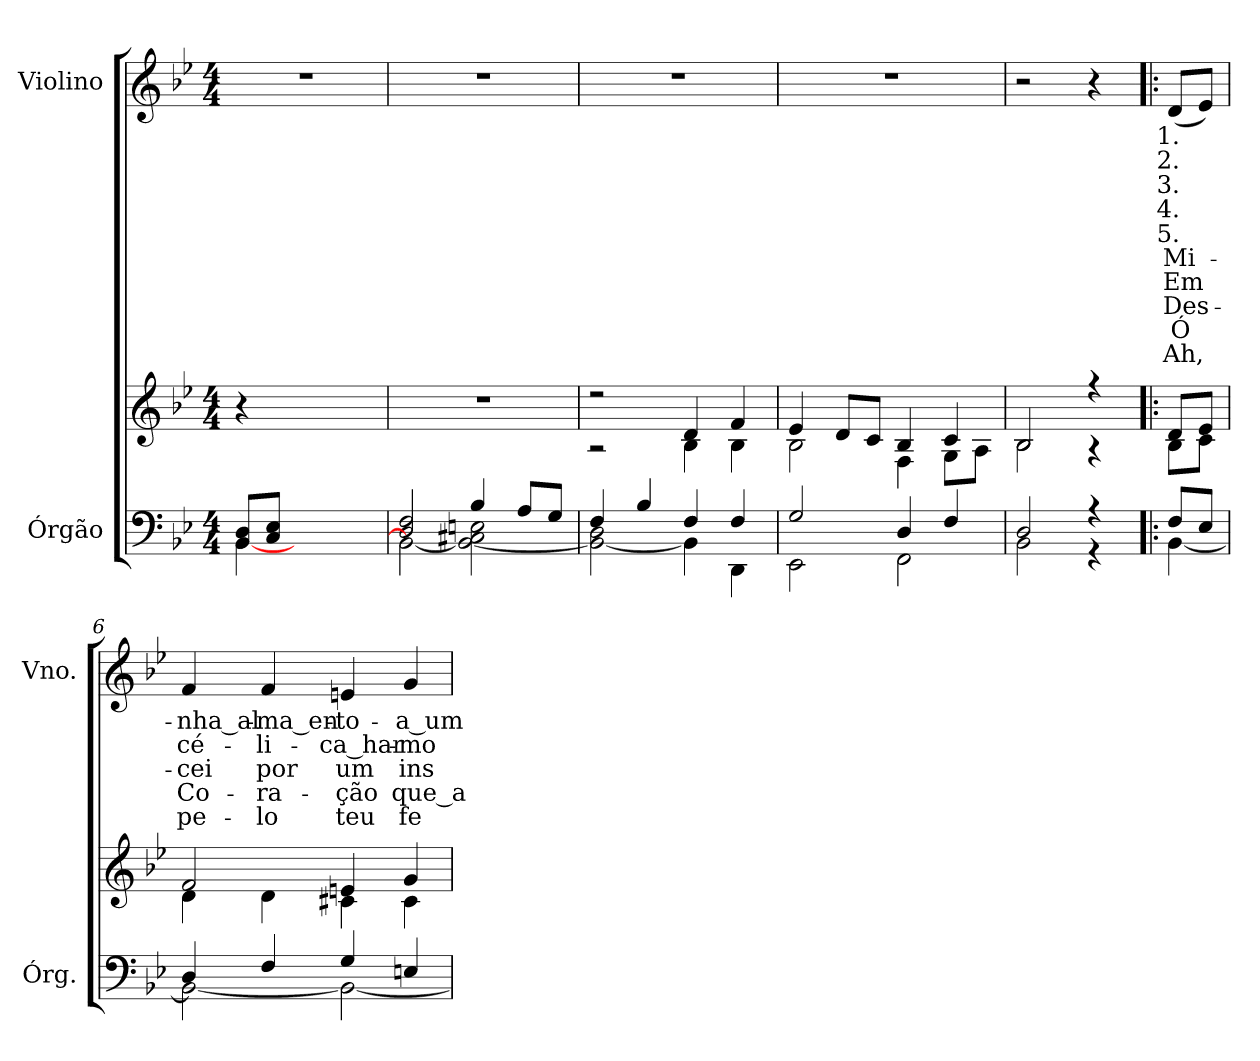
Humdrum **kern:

**kern	**kern	**kern	**text	**text	**text	**text	**text
*part2	*part2	*part1	*part1	*part1	*part1	*part1	*part1
*staff3	*staff2	*staff1	*staff1	*staff1	*staff1	*staff1	*staff1
*I"Órgão	*	*I"Violino	*	*	*	*	*
*I'Órg.	*	*I'Vno.	*	*	*	*	*
!!LO:PB:g=z
*clefF4	*clefG2	*clefG2	*	*	*	*	*
*k[b-e-]	*k[b-e-]	*k[b-e-]	*	*	*	*	*
*B-:	*B-:	*B-:	*	*	*	*	*
*M4/4	*M4/4	*M4/4	*	*	*	*	*
*MM88	*MM88	*MM88	*	*	*	*	*
=	=	=	=	=	=	=	=
*^	*	*	*	*	*	*	*
!	!	!	!LO:N:vis=1	!	!	!	!	!
8BB-i/ 8DiL	[<4BB-i\	4r	1r	.	.	.	.	.
8Ci/ 8E-iJ	.	.	.	.	.	.	.	.
2.ryy	2.ryy	2.ryy	.	.	.	.	.	.
=1	=1	=1	=1	=1	=1	=1	=1	=1
2Di/ 2Fi	2BB-i\_<	1r	1r	.	.	.	.	.
4B-i/	2BB-i\_< 2C#Xi 2Eni	.	.	.	.	.	.	.
8Ai/L	.	.	.	.	.	.	.	.
8Gi/J	.	.	.	.	.	.	.	.
=2	=2	=2	=2	=2	=2	=2	=2	=2
*	*	*^	*	*	*	*	*	*
4Fi/	2BB-i\_< 2Di	2r	2r	1r	.	.	.	.	.
4B-i/	.	.	.	.	.	.	.	.	.
4Fi/	4BB-i\]	4di/	4B-i\	.	.	.	.	.	.
4Fi/	4DDi\	4fi/	4B-i\	.	.	.	.	.	.
=3	=3	=3	=3	=3	=3	=3	=3	=3	=3
2Gi/	2EE-i\	4e-i/	2B-i\	1r	.	.	.	.	.
.	.	8di/L	.	.	.	.	.	.	.
.	.	8ci/J	.	.	.	.	.	.	.
4Di/	2FFi\	4B-i/	4Fi\	.	.	.	.	.	.
4Fi/	.	4ci/	8Gi\L	.	.	.	.	.	.
.	.	.	8Ai\J	.	.	.	.	.	.
=4	=4	=4	=4	=4	=4	=4	=4	=4	=4
2Di/	2BB-i\	2B-i/	2B-i\	2r	.	.	.	.	.
4r	4r	4r	4r	4r	.	.	.	.	.
!!LO:LB:g=z
=5!|:	=5!|:	=5!|:	=5!|:	=5!|:	=5!|:	=5!|:	=5!|:	=5!|:	=5!|:
!	!	!	!	!LO:TX:b:cj:t=1.	!	!	!	!	!
!	!	!	!	!LO:TX:b:cj:t=2.	!	!	!	!	!
!	!	!	!	!LO:TX:b:cj:t=3.	!	!	!	!	!
!	!	!	!	!LO:TX:b:cj:t=4.	!	!	!	!	!
!	!	!	!	!LO:TX:b:cj:t=5.	!	!	!	!	!
!	!	!	!	!	!LO:LY:b:color=#000000	!LO:LY:b:color=#000000	!LO:LY:b:color=#000000	!LO:LY:b:color=#000000	!LO:LY:b:color=#000000
8Fi/L	[<4BB-i\	8di/L	8B-i\L	(8di/L	Mi-	Em	Des-	Ó	Ah,
8E-i/J	.	8e-i/J	8ci\J	8e-i/J)	.	.	.	.	.
=6	=6	=6	=6	=6	=6	=6	=6	=6	=6
!	!	!	!	!	!LO:LY:b:color=#000000	!LO:LY:b:color=#000000	!LO:LY:b:color=#000000	!LO:LY:b:color=#000000	!LO:LY:b:color=#000000
4Di/	2BB-i\_<	2fi/	4di\	4fi/	-nha_al-	cé-	-cei	Co-	pe-
!	!	!	!	!	!LO:LY:b:color=#000000	!LO:LY:b:color=#000000	!LO:LY:b:color=#000000	!LO:LY:b:color=#000000	!LO:LY:b:color=#000000
4Fi/	.	.	4di\	4fi/	-ma_en-	-li-	por	-ra-	-lo
!	!	!	!	!	!LO:LY:b:color=#000000	!LO:LY:b:color=#000000	!LO:LY:b:color=#000000	!LO:LY:b:color=#000000	!LO:LY:b:color=#000000
4Gi/	2BB-i\_<	4eni/	4c#Xi\	4eni/	-to-	-ca_har-	um	-ção	teu
!	!	!	!	!	!LO:LY:b:color=#000000	!LO:LY:b:color=#000000	!LO:LY:b:color=#000000	!LO:LY:b:color=#000000	!LO:LY:b:color=#000000
4Eni/	.	4gi/	4c#i\	4gi/	-a_um	-mo-	ins-	que_a	fe-
*v	*v	*	*	*	*	*	*	*	*
*	*v	*v	*	*	*	*	*	*
=	=	=	=	=	=	=	=
*-	*-	*-	*-	*-	*-	*-	*-
